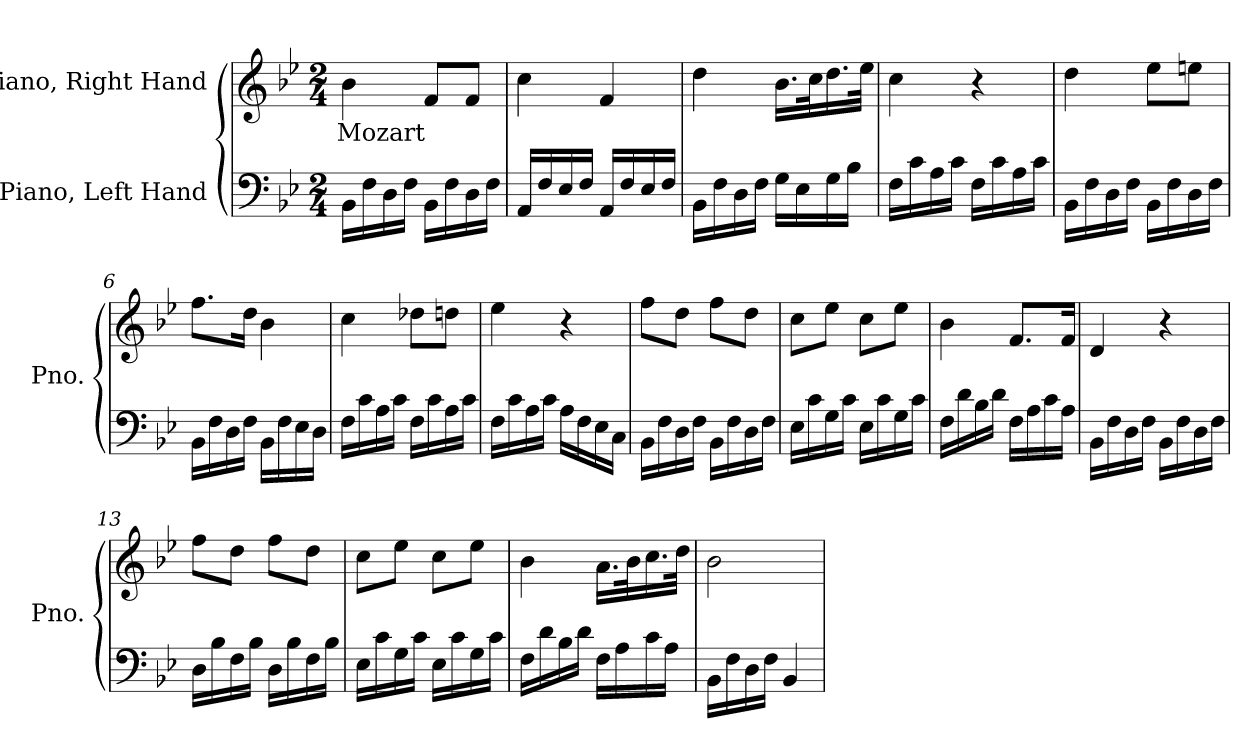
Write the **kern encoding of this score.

**kern	**kern	**text
*part2	*part1	*part1
*staff2	*staff1	*staff1
*I"Piano, Left Hand	*I"Piano, Right Hand	*
*I'Pno.	*I'Pno.	*
*clefF4	*clefG2	*
*k[b-e-]	*k[b-e-]	*
*M2/4	*M2/4	*
*MM120	*MM120	*
=1	=1	=1
!	!	!LO:LY:b
16BB-\LL	4b-\	Mozart
16F\	.	.
16D\	.	.
16F\JJ	.	.
16BB-\LL	8f/L	.
16F\	.	.
16D\	8f/J	.
16F\JJ	.	.
=2	=2	=2
16AA/LL	4cc\	.
16F/	.	.
16E-/	.	.
16F/JJ	.	.
16AA/LL	4f/	.
16F/	.	.
16E-/	.	.
16F/JJ	.	.
=3	=3	=3
16BB-\LL	4dd\	.
16F\	.	.
16D\	.	.
16F\JJ	.	.
16G\LL	16.b-\LL	.
16E-\	.	.
.	32cc\K	.
16G\	16.dd\	.
16B-\JJ	.	.
.	32ee-\JJk	.
=4	=4	=4
16F\LL	4cc\	.
16c\	.	.
16A\	.	.
16c\JJ	.	.
16F\LL	4r	.
16c\	.	.
16A\	.	.
16c\JJ	.	.
!!LO:LB:g=z
=5	=5	=5
16BB-\LL	4dd\	.
16F\	.	.
16D\	.	.
16F\JJ	.	.
16BB-\LL	8ee-\L	.
16F\	.	.
16D\	8een\J	.
16F\JJ	.	.
=6	=6	=6
16BB-\LL	8.ff\L	.
16F\	.	.
16D\	.	.
16F\JJ	16dd\Jk	.
16BB-\LL	4b-\	.
16F\	.	.
16E-\	.	.
16D\JJ	.	.
=7	=7	=7
16F\LL	4cc\	.
16c\	.	.
16A\	.	.
16c\JJ	.	.
16F\LL	8dd-X\L	.
16c\	.	.
16A\	8ddn\J	.
16c\JJ	.	.
=8	=8	=8
16F\LL	4ee-\	.
16c\	.	.
16A\	.	.
16c\JJ	.	.
16A\LL	4r	.
16F\	.	.
16E-\	.	.
16C\JJ	.	.
=9	=9	=9
16BB-\LL	8ff\L	.
16F\	.	.
16D\	8dd\J	.
16F\JJ	.	.
16BB-\LL	8ff\L	.
16F\	.	.
16D\	8dd\J	.
16F\JJ	.	.
!!LO:LB:g=z
=10	=10	=10
16E-\LL	8cc\L	.
16c\	.	.
16G\	8ee-\J	.
16c\JJ	.	.
16E-\LL	8cc\L	.
16c\	.	.
16G\	8ee-\J	.
16c\JJ	.	.
=11	=11	=11
16F\LL	4b-\	.
16d\	.	.
16B-\	.	.
16d\JJ	.	.
16F\LL	8.f/L	.
16A\	.	.
16c\	.	.
16A\JJ	16f/Jk	.
=12	=12	=12
16BB-\LL	4d/	.
16F\	.	.
16D\	.	.
16F\JJ	.	.
16BB-\LL	4r	.
16F\	.	.
16D\	.	.
16F\JJ	.	.
=13	=13	=13
16D\LL	8ff\L	.
16B-\	.	.
16F\	8dd\J	.
16B-\JJ	.	.
16D\LL	8ff\L	.
16B-\	.	.
16F\	8dd\J	.
16B-\JJ	.	.
=14	=14	=14
16E-\LL	8cc\L	.
16c\	.	.
16G\	8ee-\J	.
16c\JJ	.	.
16E-\LL	8cc\L	.
16c\	.	.
16G\	8ee-\J	.
16c\JJ	.	.
!!LO:LB:g=z
=15	=15	=15
16F\LL	4b-\	.
16d\	.	.
16B-\	.	.
16d\JJ	.	.
16F\LL	16.a\LL	.
16A\	.	.
.	32b-\K	.
16c\	16.cc\	.
16A\JJ	.	.
.	32dd\JJk	.
=16	=16	=16
16BB-\LL	2b-\	.
16F\	.	.
16D\	.	.
16F\JJ	.	.
4BB-/	.	.
=	=	=
*-	*-	*-
